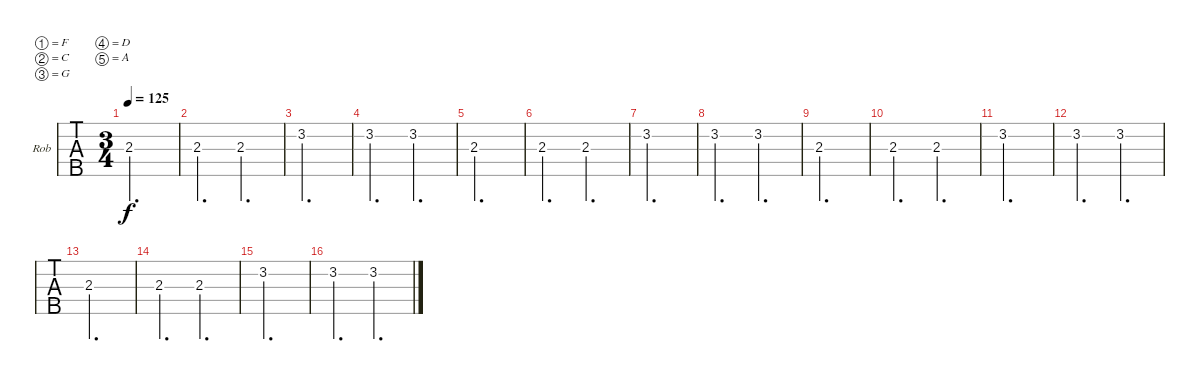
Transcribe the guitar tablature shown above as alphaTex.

\bracketExtendMode groupsimilarinstruments
\firstSystemTrackNameOrientation horizontal
\otherSystemsTrackNameOrientation horizontal
\track ("Bass" "Rob") {instrument electricbassfinger}
\staff {tabs}
\tuning (F2 C2 G1 D1 A0)
\ts (3 4)
\tempo 125
\clef f4
\ks c
2.3.2{d dy f} |
2.3.4{d} 2.3.4{d} |
3.2.2{d} |
3.2.4{d} 3.2.4{d} |
2.3.2{d} |
2.3.4{d} 2.3.4{d} |
3.2.2{d} |
3.2.4{d} 3.2.4{d} |
2.3.2{d} |
2.3.4{d} 2.3.4{d} |
3.2.2{d} |
3.2.4{d} 3.2.4{d} |
2.3.2{d} |
2.3.4{d} 2.3.4{d} |
3.2.2{d} |
3.2.4{d} 3.2.4{d}
